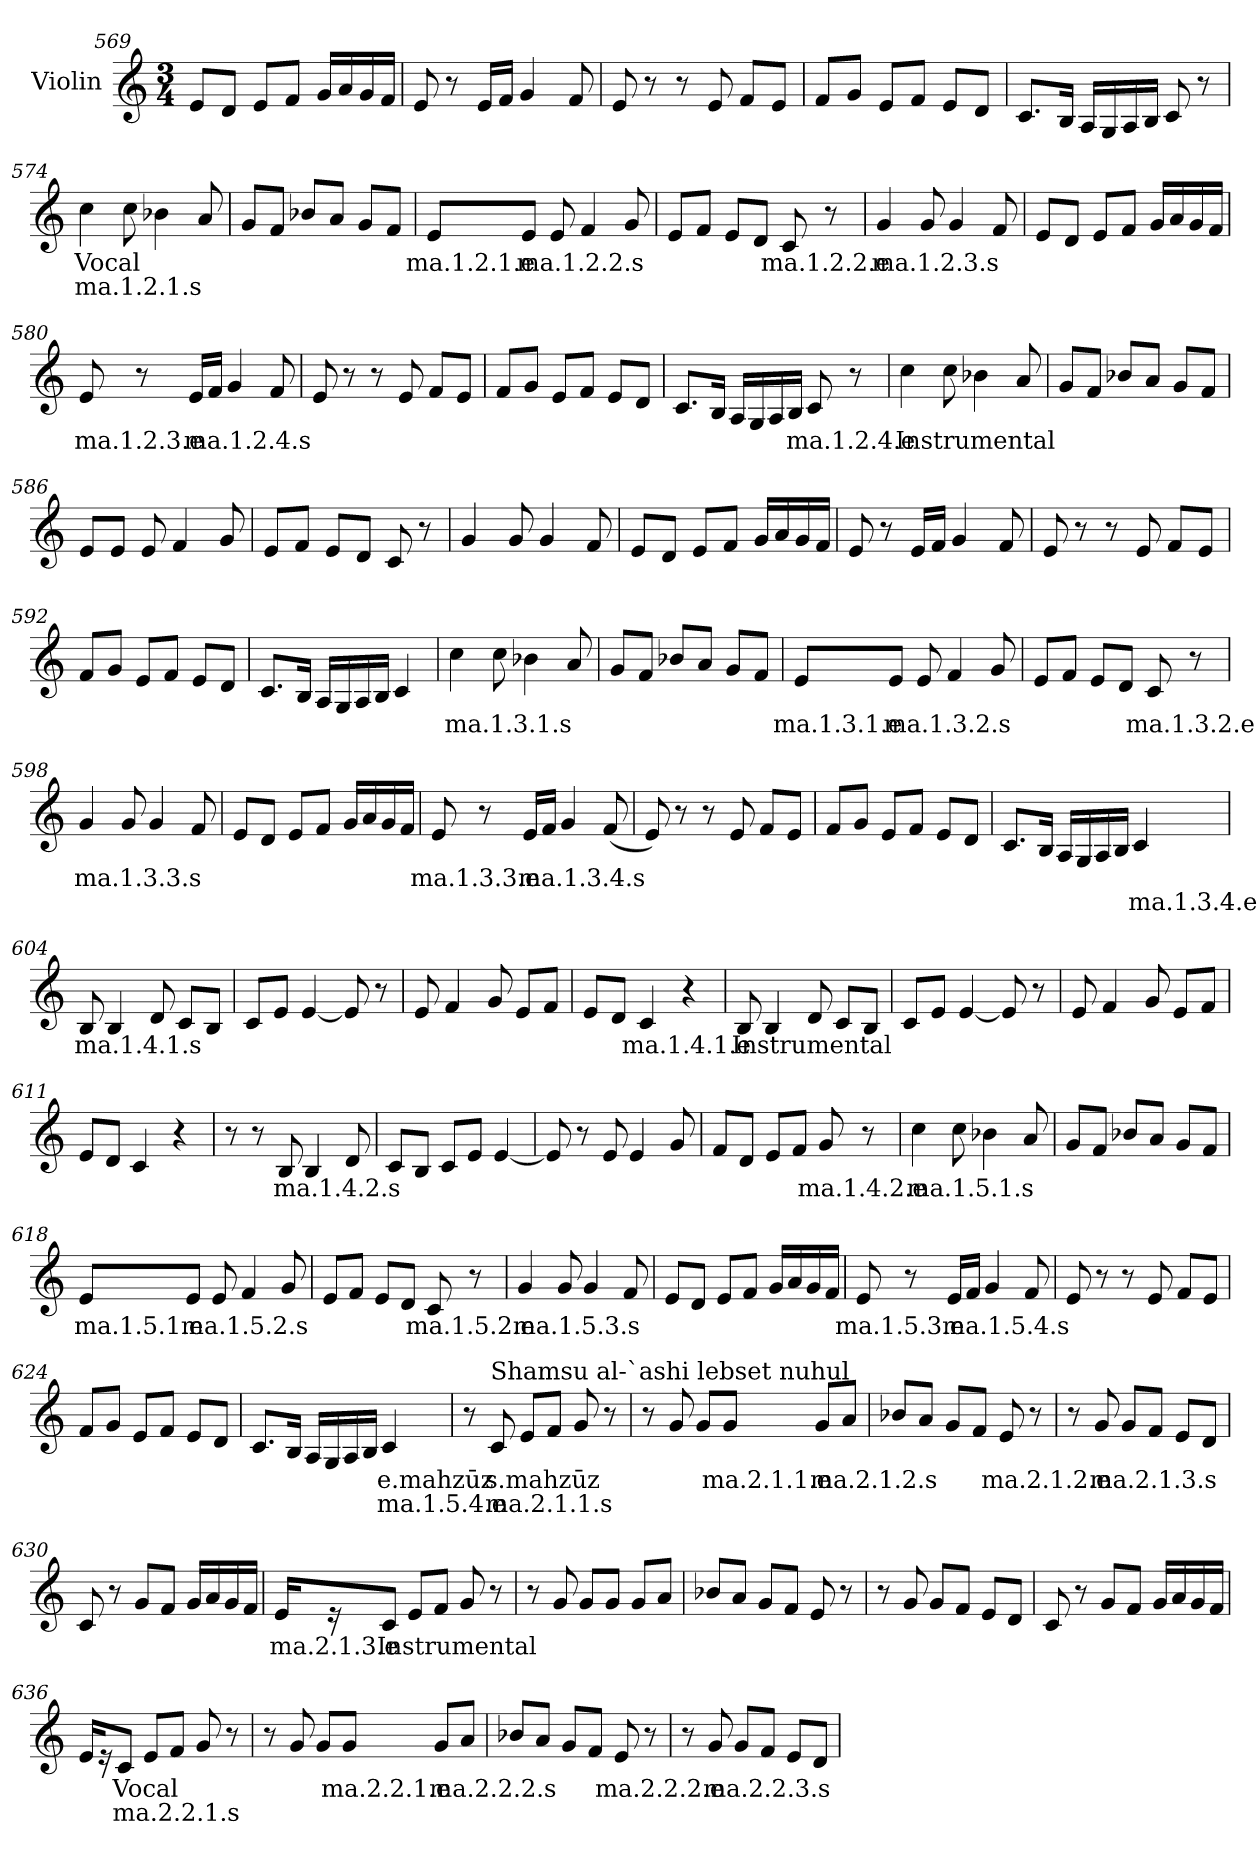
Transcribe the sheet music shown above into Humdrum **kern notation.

**kern	**text	**text
*part1	*part1	*part1
*staff1	*staff1	*staff1
*I"Violin	*	*
*clefG2	*	*
*k[]	*	*
*M3/4	*	*
=569	=569	=569
8e/L	.	.
8d/J	.	.
8e/L	.	.
8f/J	.	.
16g/LL	.	.
16a/	.	.
16g/	.	.
16f/JJ	.	.
=570	=570	=570
8e/	.	.
8r	.	.
16e/LL	.	.
16f/JJ	.	.
4g/	.	.
8f/	.	.
!!LO:LB:g=z
=571	=571	=571
8e/	.	.
8r	.	.
8r	.	.
8e/	.	.
8f/L	.	.
8e/J	.	.
!!LO:LB:g=z
=572	=572	=572
8f/L	.	.
8g/J	.	.
8e/L	.	.
8f/J	.	.
8e/L	.	.
8d/J	.	.
!!LO:LB:g=z
=573	=573	=573
8.c/L	.	.
16B/Jk	.	.
16A/LL	.	.
16G/	.	.
16A/	.	.
16B/JJ	.	.
8c/	.	.
8r	.	.
=574	=574	=574
!	!LO:LY:b	!LO:LY:b
4cc\	Vocal	ma.1.2.1.s
8cc\	.	.
4b-X\	.	.
8a/	.	.
=575	=575	=575
8g/L	.	.
8f/J	.	.
8b-X/L	.	.
8a/J	.	.
8g/L	.	.
8f/J	.	.
!!LO:LB:g=z
=576	=576	=576
!	!LO:LY:b	!
8e/L	ma.1.2.1.e	.
!	!LO:LY:b	!
8e/J	ma.1.2.2.s	.
8e/	.	.
4f/	.	.
8g/	.	.
=577	=577	=577
8e/L	.	.
8f/J	.	.
8e/L	.	.
8d/J	.	.
!	!LO:LY:b	!
8c/	ma.1.2.2.e	.
8r	.	.
!!LO:LB:g=z
=578	=578	=578
!	!LO:LY:b	!
4g/	ma.1.2.3.s	.
8g/	.	.
4g/	.	.
8f/	.	.
=579	=579	=579
8e/L	.	.
8d/J	.	.
8e/L	.	.
8f/J	.	.
16g/LL	.	.
16a/	.	.
16g/	.	.
16f/JJ	.	.
=580	=580	=580
!	!LO:LY:b	!
8e/	ma.1.2.3.e	.
8r	.	.
!	!LO:LY:b	!
16e/LL	ma.1.2.4.s	.
16f/JJ	.	.
4g/	.	.
8f/	.	.
=581	=581	=581
8e/	.	.
8r	.	.
8r	.	.
8e/	.	.
8f/L	.	.
8e/J	.	.
!!LO:LB:g=z
=582	=582	=582
8f/L	.	.
8g/J	.	.
8e/L	.	.
8f/J	.	.
8e/L	.	.
8d/J	.	.
!!LO:LB:g=z
=583	=583	=583
8.c/L	.	.
16B/Jk	.	.
16A/LL	.	.
16G/	.	.
16A/	.	.
16B/JJ	.	.
!	!LO:LY:b	!
8c/	ma.1.2.4.e	.
8r	.	.
=584	=584	=584
!	!LO:LY:b	!
4cc\	Instrumental	.
8cc\	.	.
4b-X\	.	.
8a/	.	.
=585	=585	=585
8g/L	.	.
8f/J	.	.
8b-X/L	.	.
8a/J	.	.
8g/L	.	.
8f/J	.	.
=586	=586	=586
8e/L	.	.
8e/J	.	.
8e/	.	.
4f/	.	.
8g/	.	.
!!LO:LB:g=z
=587	=587	=587
8e/L	.	.
8f/J	.	.
8e/L	.	.
8d/J	.	.
8c/	.	.
8r	.	.
!!LO:LB:g=z
=588	=588	=588
4g/	.	.
8g/	.	.
4g/	.	.
8f/	.	.
=589	=589	=589
8e/L	.	.
8d/J	.	.
8e/L	.	.
8f/J	.	.
16g/LL	.	.
16a/	.	.
16g/	.	.
16f/JJ	.	.
=590	=590	=590
8e/	.	.
8r	.	.
16e/LL	.	.
16f/JJ	.	.
4g/	.	.
8f/	.	.
=591	=591	=591
8e/	.	.
8r	.	.
8r	.	.
8e/	.	.
8f/L	.	.
8e/J	.	.
=592	=592	=592
8f/L	.	.
8g/J	.	.
8e/L	.	.
8f/J	.	.
8e/L	.	.
8d/J	.	.
!!LO:PB:g=z
=593	=593	=593
8.c/L	.	.
16B/Jk	.	.
16A/LL	.	.
16G/	.	.
16A/	.	.
16B/JJ	.	.
4c/	.	.
=594	=594	=594
!	!LO:LY:b	!
4cc\	ma.1.3.1.s	.
8cc\	.	.
4b-X\	.	.
8a/	.	.
=595	=595	=595
8g/L	.	.
8f/J	.	.
8b-X/L	.	.
8a/J	.	.
8g/L	.	.
8f/J	.	.
=596	=596	=596
!	!LO:LY:b	!
8e/L	ma.1.3.1.e	.
!	!LO:LY:b	!
8e/J	ma.1.3.2.s	.
8e/	.	.
4f/	.	.
8g/	.	.
!!LO:LB:g=z
=597	=597	=597
8e/L	.	.
8f/J	.	.
8e/L	.	.
8d/J	.	.
!	!LO:LY:b	!
8c/	ma.1.3.2.e	.
8r	.	.
!!LO:LB:g=z
=598	=598	=598
!	!LO:LY:b	!
4g/	ma.1.3.3.s	.
8g/	.	.
4g/	.	.
8f/	.	.
=599	=599	=599
8e/L	.	.
8d/J	.	.
8e/L	.	.
8f/J	.	.
16g/LL	.	.
16a/	.	.
16g/	.	.
16f/JJ	.	.
=600	=600	=600
!	!LO:LY:b	!
8e/	ma.1.3.3.e	.
8r	.	.
!	!LO:LY:b	!
16e/LL	ma.1.3.4.s	.
16f/JJ	.	.
4g/	.	.
(8f/	.	.
=601	=601	=601
8e/)	.	.
8r	.	.
8r	.	.
8e/	.	.
8f/L	.	.
8e/J	.	.
!!LO:LB:g=z
=602	=602	=602
8f/L	.	.
8g/J	.	.
8e/L	.	.
8f/J	.	.
8e/L	.	.
8d/J	.	.
=603	=603	=603
8.c/L	.	.
16B/Jk	.	.
16A/LL	.	.
16G/	.	.
16A/	.	.
16B/JJ	.	.
!	!	!LO:LY:b
4c/	.	ma.1.3.4.e
=604	=604	=604
!	!LO:LY:b	!
8B/	ma.1.4.1.s	.
4B/	.	.
8d/	.	.
8c/L	.	.
8B/J	.	.
=605	=605	=605
8c/L	.	.
8e/J	.	.
[4e/	.	.
8e/]	.	.
8r	.	.
!!LO:LB:g=z
=606	=606	=606
8e/	.	.
4f/	.	.
8g/	.	.
8e/L	.	.
8f/J	.	.
=607	=607	=607
8e/L	.	.
8d/J	.	.
!	!LO:LY:b	!
4c/	ma.1.4.1.e	.
4r	.	.
=608	=608	=608
!	!LO:LY:b	!
8B/	Instrumental	.
4B/	.	.
8d/	.	.
8c/L	.	.
8B/J	.	.
=609	=609	=609
8c/L	.	.
8e/J	.	.
[4e/	.	.
8e/]	.	.
8r	.	.
=610	=610	=610
8e/	.	.
4f/	.	.
8g/	.	.
8e/L	.	.
8f/J	.	.
!!LO:LB:g=z
=611	=611	=611
8e/L	.	.
8d/J	.	.
4c/	.	.
4r	.	.
=612	=612	=612
8r	.	.
8r	.	.
!	!LO:LY:b	!
8B/	ma.1.4.2.s	.
4B/	.	.
8d/	.	.
=613	=613	=613
8c/L	.	.
8B/J	.	.
8c/L	.	.
8e/J	.	.
[4e/	.	.
=614	=614	=614
8e/]	.	.
8r	.	.
8e/	.	.
4e/	.	.
8g/	.	.
=615	=615	=615
8f/L	.	.
8d/J	.	.
8e/L	.	.
8f/J	.	.
!	!LO:LY:b	!
8g/	ma.1.4.2.e	.
8r	.	.
!!LO:LB:g=z
=616	=616	=616
!	!LO:LY:b	!
4cc\	ma.1.5.1.s	.
8cc\	.	.
4b-X\	.	.
8a/	.	.
=617	=617	=617
8g/L	.	.
8f/J	.	.
8b-X/L	.	.
8a/J	.	.
8g/L	.	.
8f/J	.	.
=618	=618	=618
!	!LO:LY:b	!
8e/L	ma.1.5.1.e	.
!	!LO:LY:b	!
8e/J	ma.1.5.2.s	.
8e/	.	.
4f/	.	.
8g/	.	.
=619	=619	=619
8e/L	.	.
8f/J	.	.
8e/L	.	.
8d/J	.	.
!	!LO:LY:b	!
8c/	ma.1.5.2.e	.
8r	.	.
!!LO:LB:g=z
=620	=620	=620
!	!LO:LY:b	!
4g/	ma.1.5.3.s	.
8g/	.	.
4g/	.	.
8f/	.	.
=621	=621	=621
8e/L	.	.
8d/J	.	.
8e/L	.	.
8f/J	.	.
16g/LL	.	.
16a/	.	.
16g/	.	.
16f/JJ	.	.
=622	=622	=622
!	!LO:LY:b	!
8e/	ma.1.5.3.e	.
8r	.	.
!	!LO:LY:b	!
16e/LL	ma.1.5.4.s	.
16f/JJ	.	.
4g/	.	.
8f/	.	.
=623	=623	=623
8e/	.	.
8r	.	.
8r	.	.
8e/	.	.
8f/L	.	.
8e/J	.	.
!!LO:LB:g=z
=624	=624	=624
8f/L	.	.
8g/J	.	.
8e/L	.	.
8f/J	.	.
8e/L	.	.
8d/J	.	.
!!LO:LB:g=z
=625	=625	=625
8.c/L	.	.
16B/Jk	.	.
16A/LL	.	.
16G/	.	.
16A/	.	.
16B/JJ	.	.
!	!LO:LY:b	!LO:LY:b
4c/	e.mahzūz	ma.1.5.4.e
=626	=626	=626
8r	.	.
!LO:TX:a:t=Shamsu al-`ashi lebset nuhul	!	!
!	!LO:LY:b	!LO:LY:b
8c/	s.mahzūz	ma.2.1.1.s
8e/L	.	.
8f/J	.	.
8g/	.	.
8r	.	.
=627	=627	=627
8r	.	.
8g/	.	.
8g/L	.	.
!	!LO:LY:b	!
8g/J	ma.2.1.1.e	.
!	!LO:LY:b	!
8g/L	ma.2.1.2.s	.
8a/J	.	.
!!LO:PB:g=z
=628	=628	=628
8b-X/L	.	.
8a/J	.	.
8g/L	.	.
8f/J	.	.
!	!LO:LY:b	!
8e/	ma.2.1.2.e	.
8r	.	.
!!LO:LB:g=z
=629	=629	=629
8r	.	.
!	!LO:LY:b	!
8g/	ma.2.1.3.s	.
8g/L	.	.
8f/J	.	.
8e/L	.	.
8d/J	.	.
!!LO:LB:g=z
=630	=630	=630
8c/	.	.
8r	.	.
8g/L	.	.
8f/J	.	.
16g/LL	.	.
16a/	.	.
16g/	.	.
16f/JJ	.	.
=631	=631	=631
!	!LO:LY:b	!
16e/KL	ma.2.1.3.e	.
16r	.	.
!	!LO:LY:b	!
8c/J	Instrumental	.
8e/L	.	.
8f/J	.	.
8g/	.	.
8r	.	.
=632	=632	=632
8r	.	.
8g/	.	.
8g/L	.	.
8g/J	.	.
8g/L	.	.
8a/J	.	.
=633	=633	=633
8b-X/L	.	.
8a/J	.	.
8g/L	.	.
8f/J	.	.
8e/	.	.
8r	.	.
!!LO:LB:g=z
=634	=634	=634
8r	.	.
8g/	.	.
8g/L	.	.
8f/J	.	.
8e/L	.	.
8d/J	.	.
!!LO:LB:g=z
=635	=635	=635
8c/	.	.
8r	.	.
8g/L	.	.
8f/J	.	.
16g/LL	.	.
16a/	.	.
16g/	.	.
16f/JJ	.	.
=636	=636	=636
16e/KL	.	.
16r	.	.
!	!LO:LY:b	!LO:LY:b
8c/J	Vocal	ma.2.2.1.s
8e/L	.	.
8f/J	.	.
8g/	.	.
8r	.	.
=637	=637	=637
8r	.	.
8g/	.	.
8g/L	.	.
!	!LO:LY:b	!
8g/J	ma.2.2.1.e	.
!	!LO:LY:b	!
8g/L	ma.2.2.2.s	.
8a/J	.	.
!!LO:LB:g=z
=638	=638	=638
8b-X/L	.	.
8a/J	.	.
8g/L	.	.
8f/J	.	.
!	!LO:LY:b	!
8e/	ma.2.2.2.e	.
8r	.	.
=639	=639	=639
8r	.	.
!	!LO:LY:b	!
8g/	ma.2.2.3.s	.
8g/L	.	.
8f/J	.	.
8e/L	.	.
8d/J	.	.
=	=	=
*-	*-	*-
